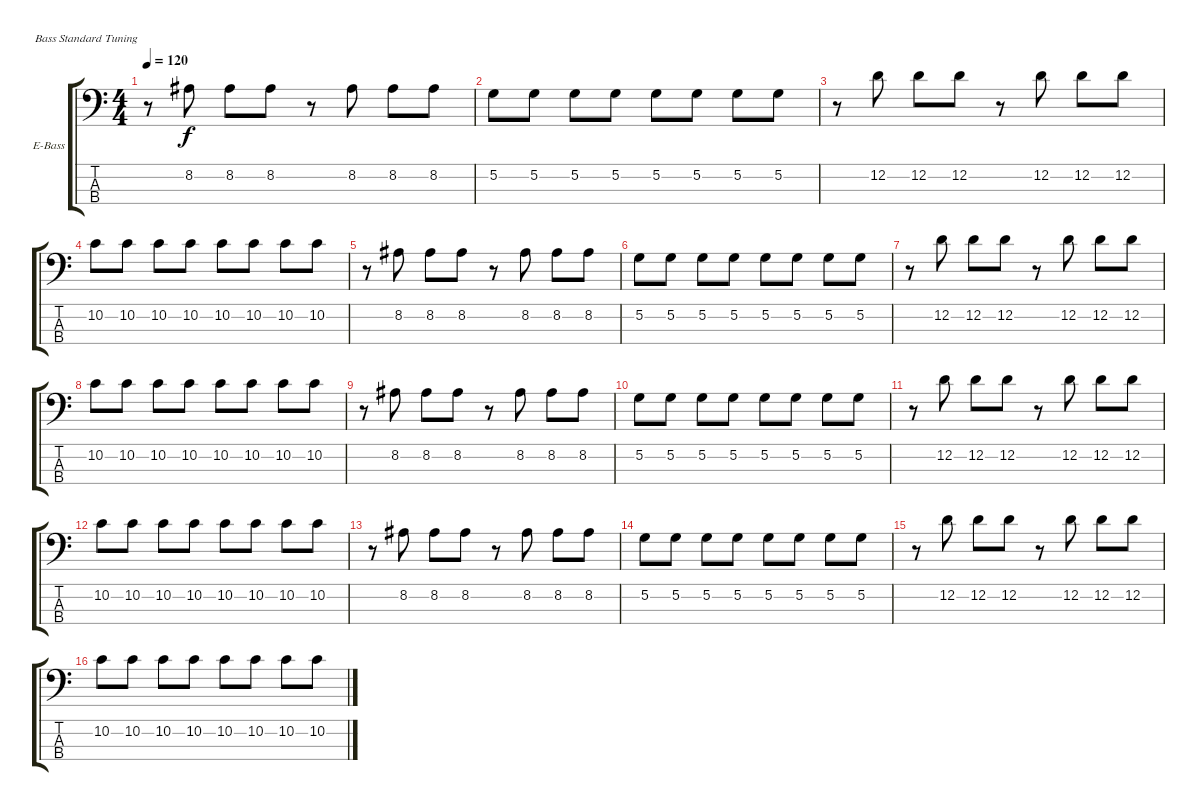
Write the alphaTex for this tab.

\bracketExtendMode groupsimilarinstruments
\firstSystemTrackNameOrientation horizontal
\otherSystemsTrackNameOrientation horizontal
\track ("Äîðîæêà 2" "E-Bass") {instrument electricbassfinger}
\staff {score tabs}
\tuning (G2 D2 A1 E1)
\ts (4 4)
\tempo 120
\clef f4
\scale
0.349819
\ks c
r.8{dy f} 8.2.8 8.2.8 8.2.8 r.8 8.2.8 8.2.8 8.2.8 |
\scale
0.295749 5.2.8 5.2.8 5.2.8 5.2.8 5.2.8 5.2.8 5.2.8 5.2.8 |
r.8 12.2.8 12.2.8 12.2.8 r.8 12.2.8 12.2.8 12.2.8 |
10.2.8 10.2.8 10.2.8 10.2.8 10.2.8 10.2.8 10.2.8 10.2.8 |
r.8 8.2.8 8.2.8 8.2.8 r.8 8.2.8 8.2.8 8.2.8 |
5.2.8 5.2.8 5.2.8 5.2.8 5.2.8 5.2.8 5.2.8 5.2.8 |
r.8 12.2.8 12.2.8 12.2.8 r.8 12.2.8 12.2.8 12.2.8 |
10.2.8 10.2.8 10.2.8 10.2.8 10.2.8 10.2.8 10.2.8 10.2.8 |
r.8 8.2.8 8.2.8 8.2.8 r.8 8.2.8 8.2.8 8.2.8 |
5.2.8 5.2.8 5.2.8 5.2.8 5.2.8 5.2.8 5.2.8 5.2.8 |
r.8 12.2.8 12.2.8 12.2.8 r.8 12.2.8 12.2.8 12.2.8 |
10.2.8 10.2.8 10.2.8 10.2.8 10.2.8 10.2.8 10.2.8 10.2.8 |
r.8 8.2.8 8.2.8 8.2.8 r.8 8.2.8 8.2.8 8.2.8 |
5.2.8 5.2.8 5.2.8 5.2.8 5.2.8 5.2.8 5.2.8 5.2.8 |
r.8 12.2.8 12.2.8 12.2.8 r.8 12.2.8 12.2.8 12.2.8 |
10.2.8 10.2.8 10.2.8 10.2.8 10.2.8 10.2.8 10.2.8 10.2.8
